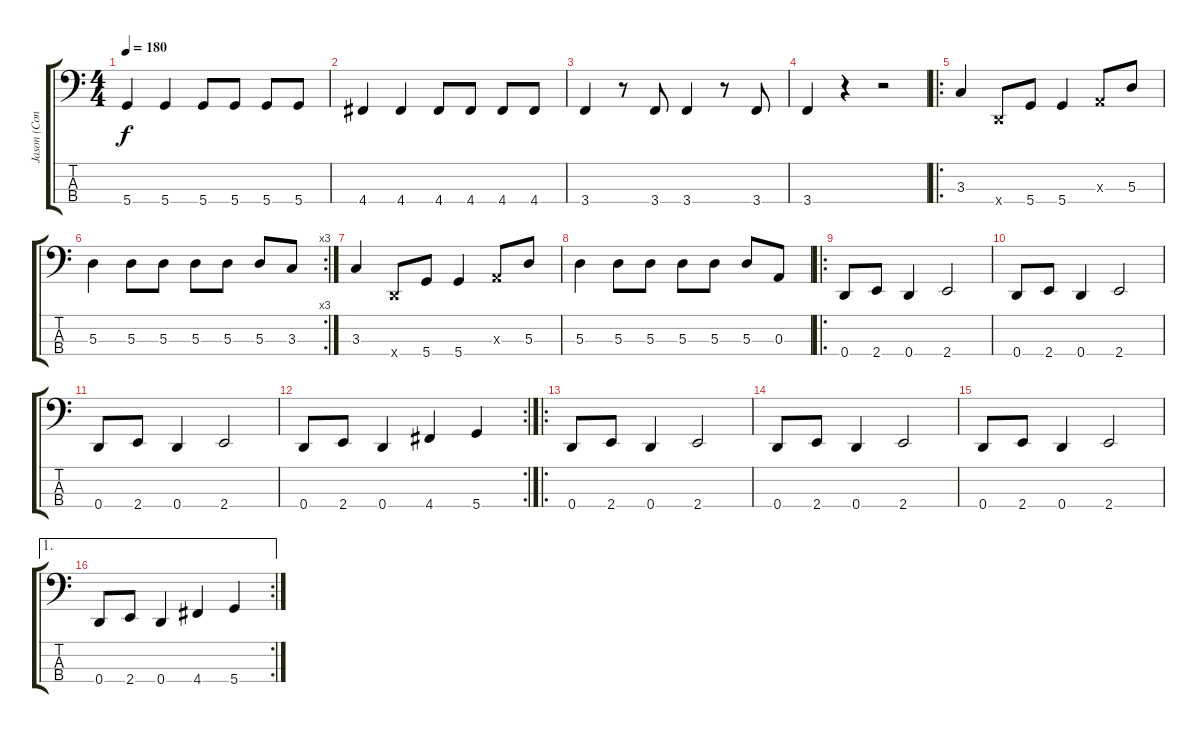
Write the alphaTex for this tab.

\track ("Jason (Cone) - Bass" "Jason (Con") {instrument electricbasspick}
\staff {score tabs}
\tuning (G2 D2 A1 D1) {hide}
\ts (4 4)
\tempo 180
\clef f4
\ks c
5.4.4{dy f} 5.4.4 5.4.8 5.4.8 5.4.8 5.4.8 |
4.4.4 4.4.4 4.4.8 4.4.8 4.4.8 4.4.8 |
3.4.4 r.8 3.4.8 3.4.4 r.8 3.4.8 |
3.4.4 r.4 r.2 |
\ro
3.3.4 0.4{x}.8 5.4.8 5.4.4 0.3{x}.8 5.3.8 |
\rc 3
5.3.4 5.3.8 5.3.8 5.3.8 5.3.8 5.3.8 3.3.8 |
3.3.4 0.4{x}.8 5.4.8 5.4.4 0.3{x}.8 5.3.8 |
5.3.4 5.3.8 5.3.8 5.3.8 5.3.8 5.3.8 0.3.8 |
\ro
0.4.8 2.4.8 0.4.4 2.4.2 |
0.4.8 2.4.8 0.4.4 2.4.2 |
0.4.8 2.4.8 0.4.4 2.4.2 |
\rc 2
0.4.8 2.4.8 0.4.4 4.4.4 5.4.4 |
\ro
0.4.8 2.4.8 0.4.4 2.4.2 |
0.4.8 2.4.8 0.4.4 2.4.2 |
0.4.8 2.4.8 0.4.4 2.4.2 |
\ae 1
\rc 2
0.4.8 2.4.8 0.4.4 4.4.4 5.4.4
